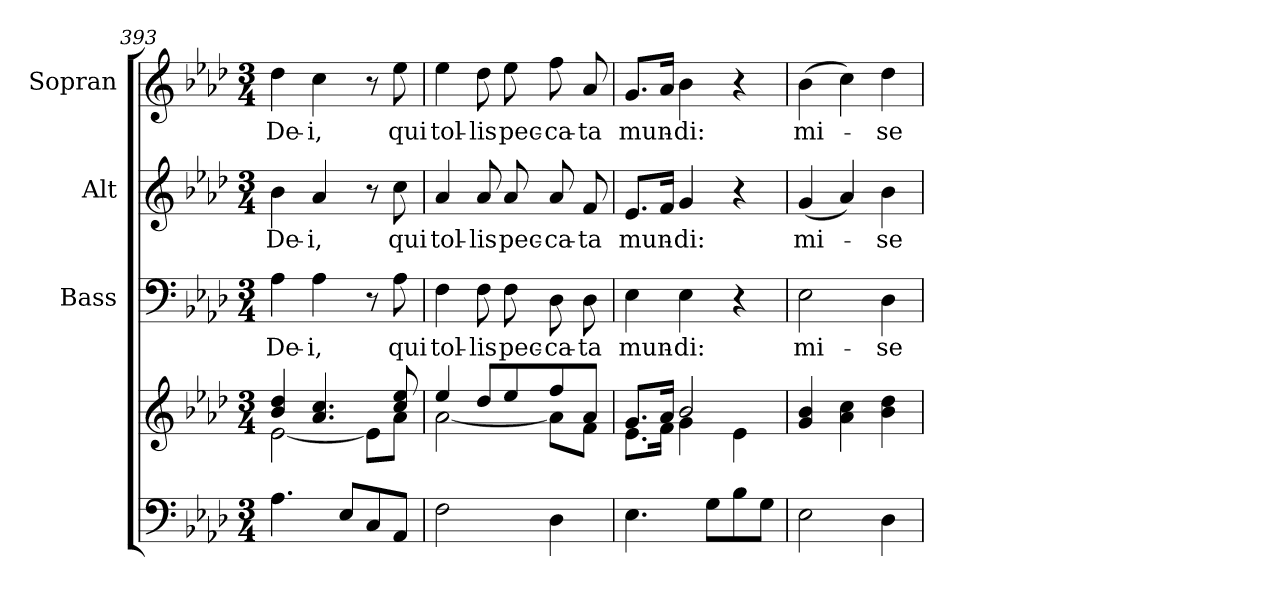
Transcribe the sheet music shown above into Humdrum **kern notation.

**kern	**kern	**kern	**text	**kern	**text	**kern	**text
*part4	*part4	*part3	*part3	*part2	*part2	*part1	*part1
*staff5	*staff4	*staff3	*staff3	*staff2	*staff2	*staff1	*staff1
*	*	*I"Bass	*	*I"Alt	*	*I"Sopran	*
*	*	*I'B.	*	*I'A.	*	*I'S.	*
*clefF4	*clefG2	*clefF4	*	*clefG2	*	*clefG2	*
*k[b-e-a-d-]	*k[b-e-a-d-]	*k[b-e-a-d-]	*	*k[b-e-a-d-]	*	*k[b-e-a-d-]	*
*A-:	*A-:	*A-:	*	*A-:	*	*A-:	*
*M3/4	*M3/4	*M3/4	*	*M3/4	*	*M3/4	*
=393	=393	=393	=393	=393	=393	=393	=393
*	*^	*	*	*	*	*	*
!	!	!	!	!LO:LY:b	!	!LO:LY:b	!	!LO:LY:b
4.A-\	4b-/ 4dd-/	[<2e-\	4A-\	De-	4b-\	De-	4dd-\	De-
!	!	!	!	!LO:LY:b	!	!LO:LY:b	!	!LO:LY:b
.	4.a-/ 4.cc/	.	4A-\	-i,	4a-/	-i,	4cc\	-i,
8E-/L	.	.	.	.	.	.	.	.
8C/	.	8e-\L]	8r	.	8r	.	8r	.
!	!	!	!	!LO:LY:b	!	!LO:LY:b	!	!LO:LY:b
8AA-/J	8cc/ 8ee-/	8a-\J	8A-\	qui	8cc\	qui	8ee-\	qui
=394	=394	=394	=394	=394	=394	=394	=394	=394
!	!	!	!	!LO:LY:b	!	!LO:LY:b	!	!LO:LY:b
2F\	4ee-/	[<2a-\	4F\	tol-	4a-/	tol-	4ee-\	tol-
!	!	!	!	!LO:LY:b	!	!LO:LY:b	!	!LO:LY:b
.	8dd-/L	.	8F\	-lis	8a-/	-lis	8dd-\	-lis
!	!	!	!	!LO:LY:b	!	!LO:LY:b	!	!LO:LY:b
.	8ee-/	.	8F\	pec-	8a-/	pec-	8ee-\	pec-
!	!	!	!	!LO:LY:b	!	!LO:LY:b	!	!LO:LY:b
4D-\	8ff/	8a-\L]	8D-\	-ca-	8a-/	-ca-	8ff\	-ca-
!	!	!	!	!LO:LY:b	!	!LO:LY:b	!	!LO:LY:b
.	8a-/J	8f\J	8D-\	-ta	8f/	-ta	8a-/	-ta
=395	=395	=395	=395	=395	=395	=395	=395	=395
!	!	!	!	!LO:LY:b	!	!LO:LY:b	!	!LO:LY:b
4.E-\	8.g/L	8.e-\L	4E-\	mun-	8.e-/L	mun-	8.g/L	mun-
.	16a-/Jk	16f\Jk	.	.	16f/Jk	.	16a-/Jk	.
!	!	!	!	!LO:LY:b	!	!LO:LY:b	!	!LO:LY:b
.	2b-/	4g\	4E-\	-di:	4g/	-di:	4b-\	-di:
8G\L	.	.	.	.	.	.	.	.
8B-\	.	4e-\	4r	.	4r	.	4r	.
8G\J	.	.	.	.	.	.	.	.
*	*v	*v	*	*	*	*	*	*
=396	=396	=396	=396	=396	=396	=396	=396
!	!	!	!LO:LY:b	!	!LO:LY:b	!	!LO:LY:b
2E-\	4g/ 4b-/	2E-\	mi-	(<4g/	mi-	(>4b-\	mi-
.	4a-\ 4cc\	.	.	4a-/)	.	4cc\)	.
!	!	!	!LO:LY:b	!	!LO:LY:b	!	!LO:LY:b
4D-\	4b-\ 4dd-\	4D-\	-se-	4b-\	-se-	4dd-\	-se-
=	=	=	=	=	=	=	=
*-	*-	*-	*-	*-	*-	*-	*-
